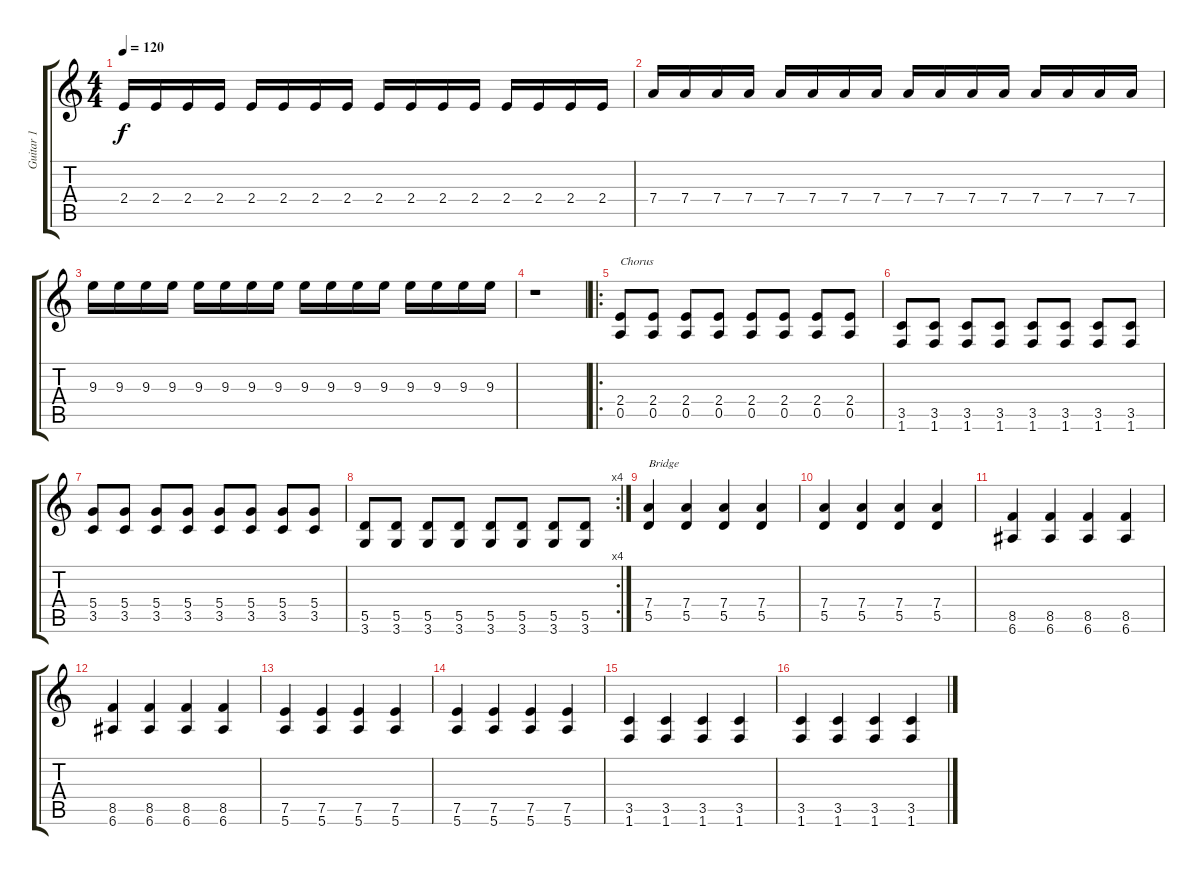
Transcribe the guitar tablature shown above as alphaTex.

\track ("Guitar 1" "Guitar 1") {instrument electricguitarmuted}
\staff {score tabs}
\tuning (E4 B3 G3 D3 A2 E2) {hide}
\ts (4 4)
\tempo 120
\clef g2
\ks c
2.4.16{dy f} 2.4.16 2.4.16 2.4.16 2.4.16 2.4.16 2.4.16 2.4.16 2.4.16 2.4.16 2.4.16 2.4.16 2.4.16 2.4.16 2.4.16 2.4.16 |
7.4.16 7.4.16 7.4.16 7.4.16 7.4.16 7.4.16 7.4.16 7.4.16 7.4.16 7.4.16 7.4.16 7.4.16 7.4.16 7.4.16 7.4.16 7.4.16 |
9.3.16 9.3.16 9.3.16 9.3.16 9.3.16 9.3.16 9.3.16 9.3.16 9.3.16 9.3.16 9.3.16 9.3.16 9.3.16 9.3.16 9.3.16 9.3.16 |
r.1 |
\ro
(2.4 0.5).8{txt "Chorus"} (2.4 0.5).8 (2.4 0.5).8 (2.4 0.5).8 (2.4 0.5).8 (2.4 0.5).8 (2.4 0.5).8 (2.4 0.5).8 |
(3.5 1.6).8 (3.5 1.6).8 (3.5 1.6).8 (3.5 1.6).8 (3.5 1.6).8 (3.5 1.6).8 (3.5 1.6).8 (3.5 1.6).8 |
(5.4 3.5).8 (5.4 3.5).8 (5.4 3.5).8 (5.4 3.5).8 (5.4 3.5).8 (5.4 3.5).8 (5.4 3.5).8 (5.4 3.5).8 |
\rc 4
(5.5 3.6).8 (5.5 3.6).8 (5.5 3.6).8 (5.5 3.6).8 (5.5 3.6).8 (5.5 3.6).8 (5.5 3.6).8 (5.5 3.6).8 |
(7.4 5.5).4{txt "Bridge"} (7.4 5.5).4 (7.4 5.5).4 (7.4 5.5).4 |
(7.4 5.5).4 (7.4 5.5).4 (7.4 5.5).4 (7.4 5.5).4 |
(8.5 6.6).4 (8.5 6.6).4 (8.5 6.6).4 (8.5 6.6).4 |
(8.5 6.6).4 (8.5 6.6).4 (8.5 6.6).4 (8.5 6.6).4 |
(7.5 5.6).4 (7.5 5.6).4 (7.5 5.6).4 (7.5 5.6).4 |
(7.5 5.6).4 (7.5 5.6).4 (7.5 5.6).4 (7.5 5.6).4 |
(3.5 1.6).4 (3.5 1.6).4 (3.5 1.6).4 (3.5 1.6).4 |
(3.5 1.6).4 (3.5 1.6).4 (3.5 1.6).4 (3.5 1.6).4
